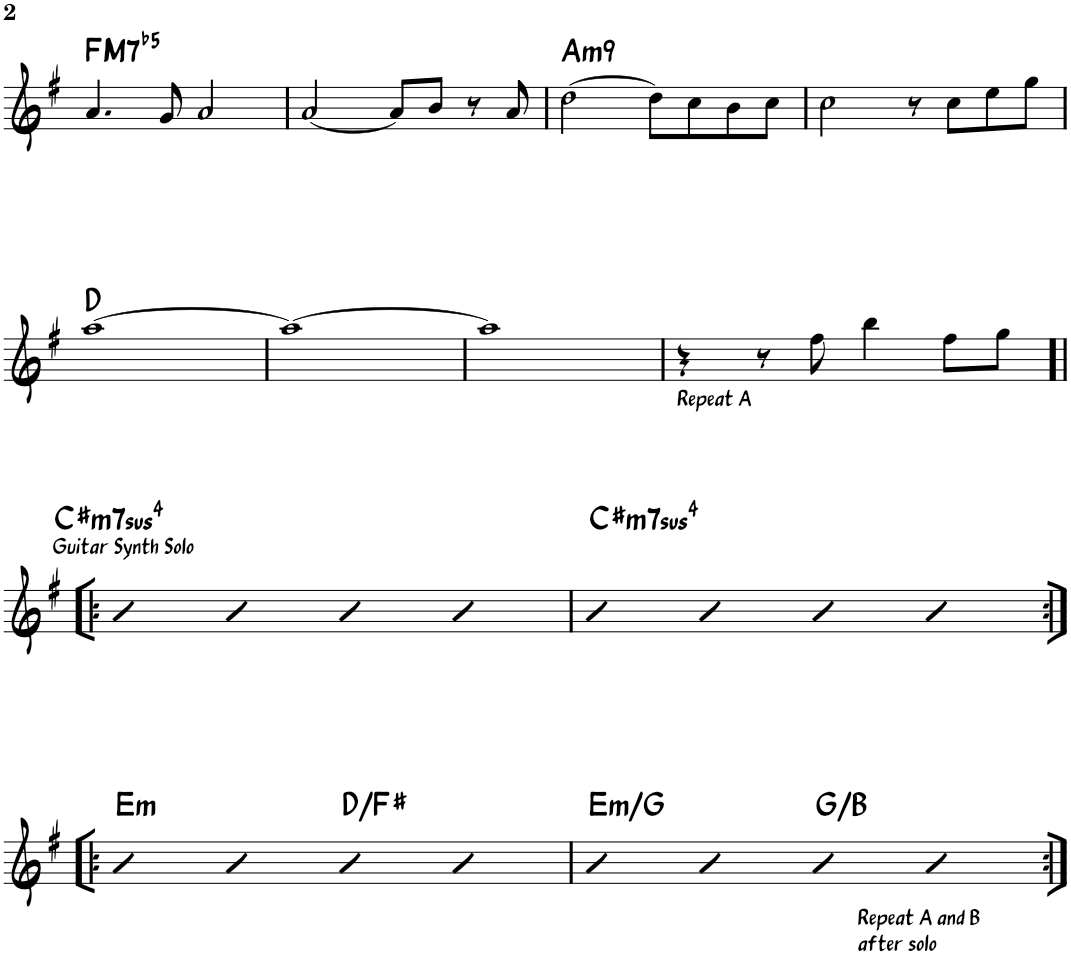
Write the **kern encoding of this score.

**kern	**harte
*part1	*part1
*staff1	*
*I"Piano	*
*I'Pno.	*
!!LO:PB:g=z
*clefG2	*
*k[f#]	*
*M4/4	*
=39	=39
!	!LO:H:kt=M7
4.a/	F:(3,b5,7)
8g/	.
2a/	.
=40	=40
[2a/	.
8a/L]	.
8b/J	.
8r	.
8a/	.
=41	=41
!	!LO:H:kt=m9
[2dd\	A:min9
8dd\L]	.
8cc\	.
8b\	.
8cc\J	.
=42	=42
2cc\	.
8r	.
8cc\L	.
8ee\	.
8gg\J	.
!!LO:LB:g=z
=43	=43
[1aa	D:maj
=44	=44
1aa_	.
=45	=45
1aa]	.
=46	=46
!LO:TX:b:t=Repeat A	!
4r	.
8r	.
8ff#\	.
4bb\	.
8ff#\L	.
8gg\J	.
!!LO:LB:g=z
=47!|:	=47!|:
!LO:TX:a:t=Guitar Synth Solo	!LO:H:kt=74
4b	C#:sus4(7)
4b	.
4b	.
4b	.
=48	=48
!	!LO:H:kt=74
4b	C#:sus4(7)
4b	.
4b	.
4b	.
!!LO:LB:g=z
=49:|!|:	=49:|!|:
!	!LO:H:kt=m
4b	E:min
4b	.
4b	D:maj/3
4b	.
=50	=50
*^	*
!	!	!LO:H:kt=m
4b	2ryy	E:min/b3
4b	.	.
4b	8ryy	G:maj/3
!	!LO:TX:b:t=Repeat A and B	!
!	!LO:TX:b:t=after solo	!
.	4.ryy	.
4b	.	.
*v	*v	*
=:|!	=:|!
*-	*-
